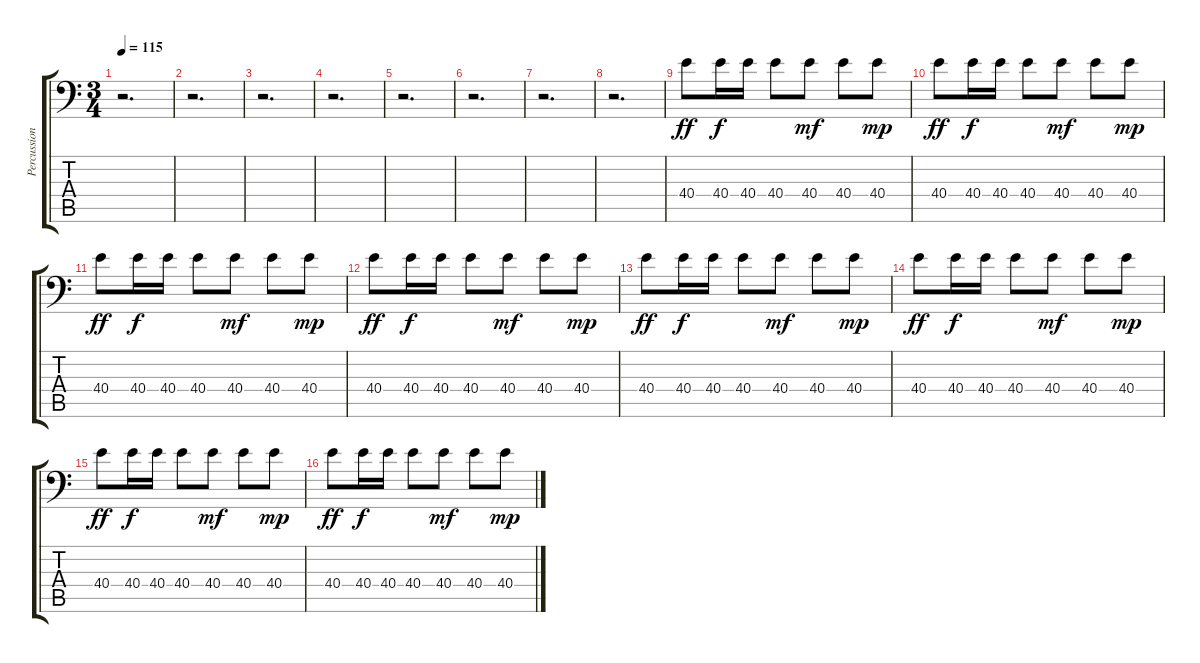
\track ("Percussion Effects" "Percussion") {instrument acousticgrandpiano}
\staff {score tabs}
\tuning (C-1 C-1 C-1 C-1 C-1 C-1) {hide}
\ts (3 4)
\tempo 115
\clef f4
\ks c
r.2{d dy mf} |
r.2{d} |
r.2{d} |
r.2{d} |
r.2{d} |
r.2{d} |
r.2{d} |
r.2{d} |
40.4.8{dy ff} 40.4.16{dy f} 40.4.16 40.4.8 40.4.8{dy mf} 40.4.8 40.4.8{dy mp} |
40.4.8{dy ff} 40.4.16{dy f} 40.4.16 40.4.8 40.4.8{dy mf} 40.4.8 40.4.8{dy mp} |
40.4.8{dy ff} 40.4.16{dy f} 40.4.16 40.4.8 40.4.8{dy mf} 40.4.8 40.4.8{dy mp} |
40.4.8{dy ff} 40.4.16{dy f} 40.4.16 40.4.8 40.4.8{dy mf} 40.4.8 40.4.8{dy mp} |
40.4.8{dy ff} 40.4.16{dy f} 40.4.16 40.4.8 40.4.8{dy mf} 40.4.8 40.4.8{dy mp} |
40.4.8{dy ff} 40.4.16{dy f} 40.4.16 40.4.8 40.4.8{dy mf} 40.4.8 40.4.8{dy mp} |
40.4.8{dy ff} 40.4.16{dy f} 40.4.16 40.4.8 40.4.8{dy mf} 40.4.8 40.4.8{dy mp} |
40.4.8{dy ff} 40.4.16{dy f} 40.4.16 40.4.8 40.4.8{dy mf} 40.4.8 40.4.8{dy mp}
